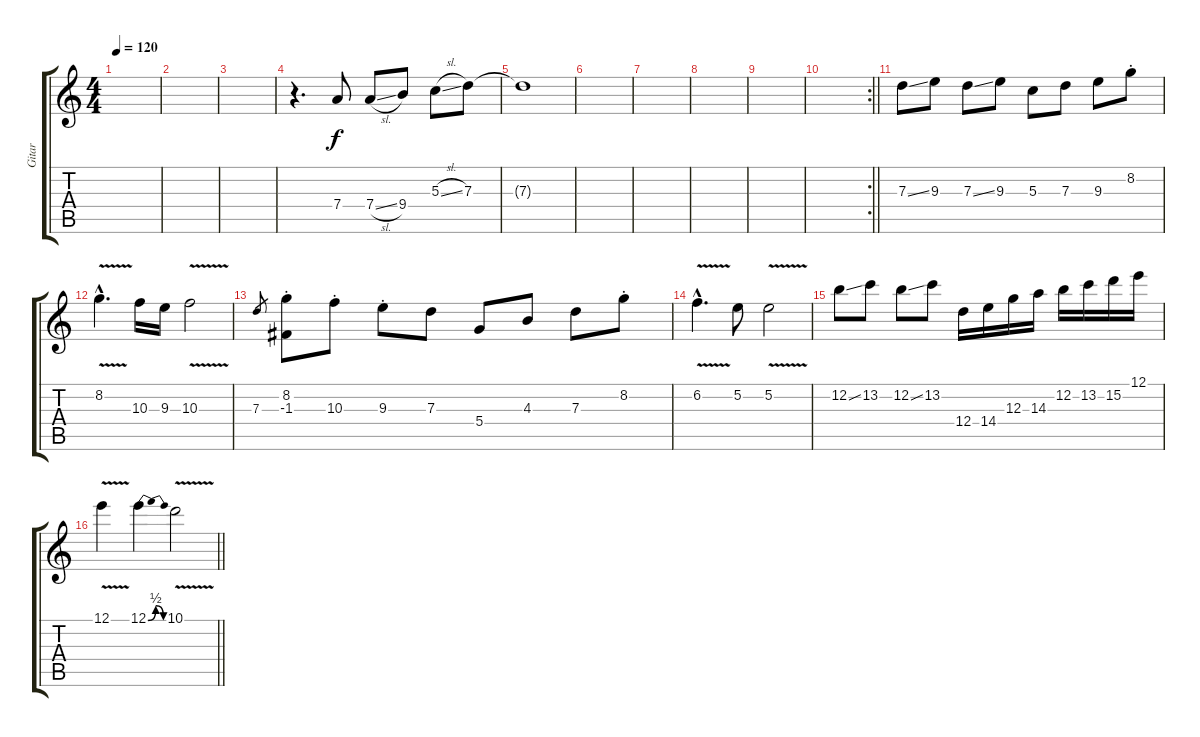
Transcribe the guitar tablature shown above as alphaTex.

\track ("Gitar" "Gitar") {instrument electricguitarjazz}
\staff {score tabs}
\tuning (E4 B3 G3 D3 A2 E2) {hide}
\ts (4 4)
\tempo 120
\clef g2
\ks c
|
|
|
r.4{d} 7.4.8 7.4{sl}.8 9.4.8 5.3{sl}.8 7.3.8 |
7.3{t}.1 |
|
|
|
|
\rc 2
\barLineRight lightlight
|
7.3{ss}.8{instrument distortionguitar} 9.3.8 7.3{ss}.8 9.3.8 5.3.8 7.3.8 9.3.8 8.2{st}.8 |
8.2{v hac}.4{d} 10.3.16 9.3.16 10.3{v}.2 |
7.3.8{gr} (8.2{st} -1.3).8 10.3{st}.8 9.3{st}.8 7.3.8 5.4.8 4.3.8 7.3.8 8.2{st}.8 |
6.2{v hac}.4{d} 5.2.8 5.2{v}.2 |
12.2{ss}.8 13.2.8 12.2{ss}.8 13.2.8 12.4.16 14.4.16 12.3.16 14.3.16 12.2.16 13.2.16 15.2.16 12.1.16 |
\barLineRight lightlight
12.1{v}.4 12.1{be (bendrelease 0 0 10 2 40 2 60 0)}.4 10.1{v}.2
